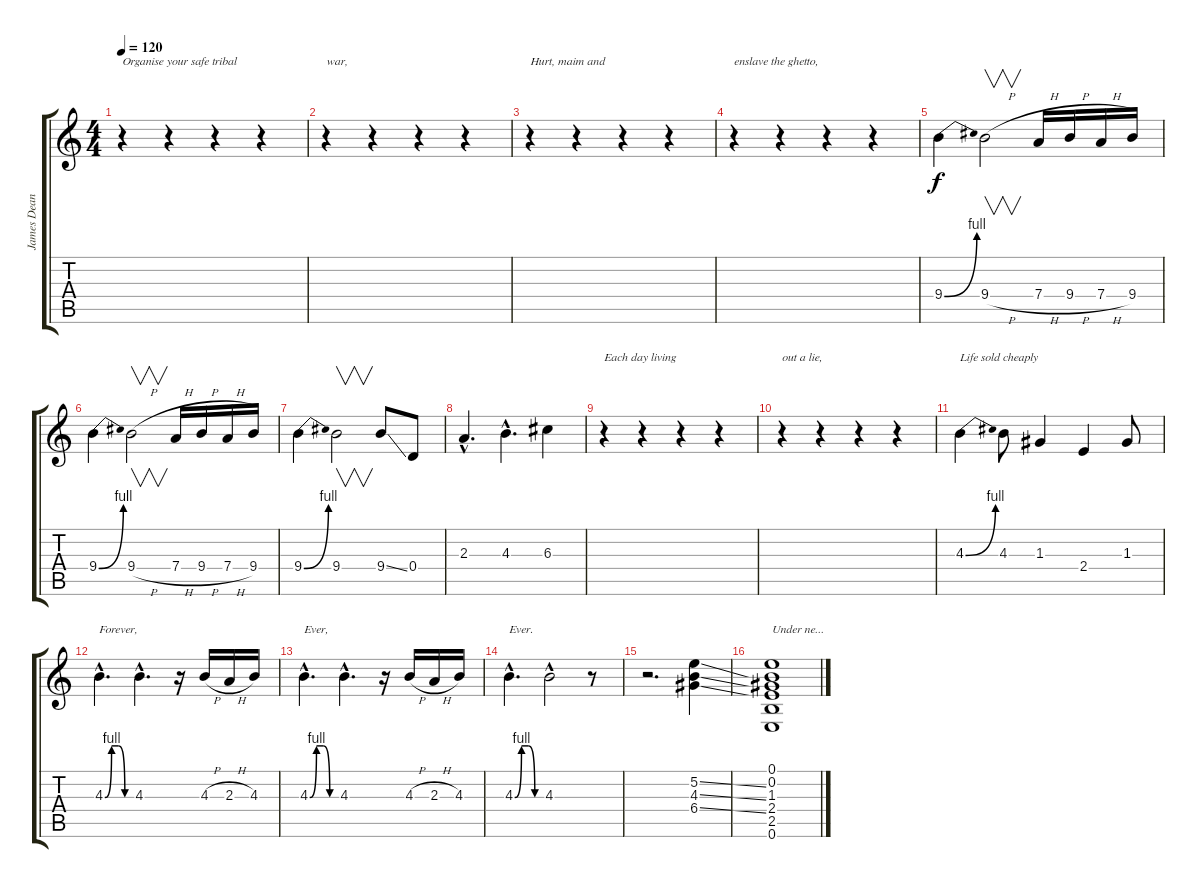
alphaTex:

\track ("James Dean Bradfield" "James Dean") {instrument overdrivenguitar}
\staff {score tabs}
\tuning (E4 B3 G3 D3 A2 E2) {hide}
\ts (4 4)
\tempo 120
\clef g2
\ks c
r.4{txt "Organise your safe tribal" dy f} r.4 r.4 r.4 |
r.4{txt "war,"} r.4 r.4 r.4 |
r.4{txt "Hurt, maim and"} r.4 r.4 r.4 |
r.4{txt "enslave the ghetto,"} r.4 r.4 r.4 |
9.4{be (bend 0 0 60 4)}.4 9.4{h}.2{v} 7.4{h}.16 9.4{h}.16 7.4{h}.16 9.4.16 |
9.4{be (bend 0 0 60 4)}.4 9.4{h}.2{v} 7.4{h}.16 9.4{h}.16 7.4{h}.16 9.4.16 |
9.4{be (bend 0 0 60 4)}.4 9.4.2{v} 9.4{ss}.8 0.4.8 |
2.3{hac}.4{d} 4.3{hac}.4{d} 6.3.4 |
r.4{txt "Each day living"} r.4 r.4 r.4 |
r.4{txt "out a lie,"} r.4 r.4 r.4 |
4.3{be (bend 0 0 60 4)}.4{txt "Life sold cheaply"} 4.3.8 1.3.4 2.4.4 1.3.8 |
4.3{be (custom 0 0 15 4 30 4 45 0 60 0) hac}.4{d txt "Forever,"} 4.3{hac}.4{d} r.16 4.3{h}.16 2.3{h}.16 4.3.16 |
4.3{be (custom 0 0 15 4 30 4 45 0 60 0) hac}.4{d txt "Ever,"} 4.3{hac}.4{d} r.16 4.3{h}.16 2.3{h}.16 4.3.16 |
4.3{be (custom 0 0 15 4 30 4 45 0 60 0) hac}.4{d txt "Ever."} 4.3{hac}.2 r.8 |
r.2{d} (5.2{ss} 4.3{ss} 6.4{ss}).4 |
(0.1 0.2 1.3 2.4 2.5 0.6).1{txt "Under ne..."}
